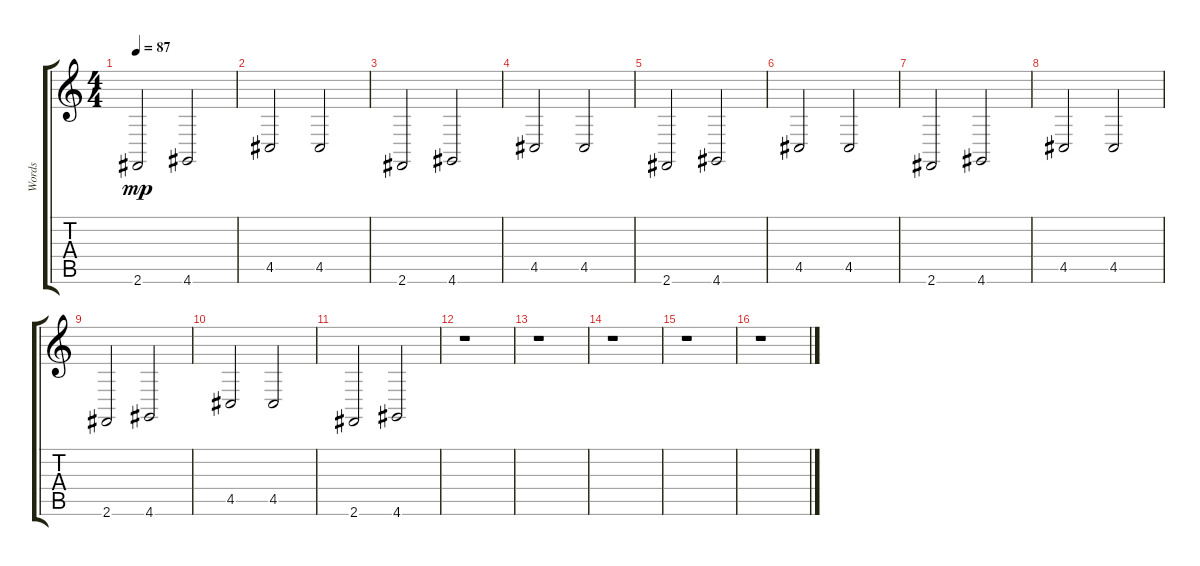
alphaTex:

\track ("Words" "Words") {instrument acousticgrandpiano}
\staff {score tabs}
\tuning (E4 B3 G3 D3 A2 E2) {hide}
\ts (4 4)
\tempo 87
\clef g2
\ks c
2.6.2{dy mp} 4.6.2 |
4.5.2 4.5.2 |
2.6.2 4.6.2 |
4.5.2 4.5.2 |
2.6.2 4.6.2 |
4.5.2 4.5.2 |
2.6.2 4.6.2 |
4.5.2 4.5.2 |
2.6.2 4.6.2 |
4.5.2 4.5.2 |
2.6.2 4.6.2 |
r.1 |
r.1 |
r.1 |
r.1 |
r.1
